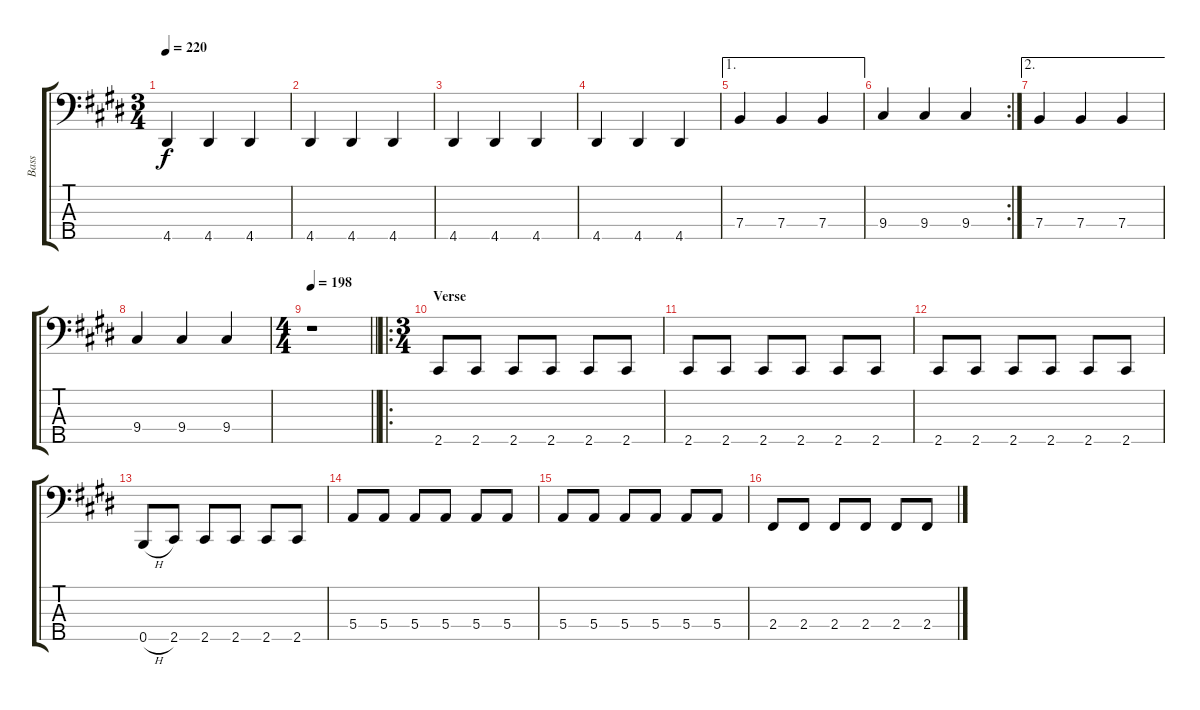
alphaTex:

\track ("Bass" "Bass") {instrument electricbassfinger}
\staff {score tabs}
\tuning (G2 D2 A1 E1 B0) {hide}
\ts (3 4)
\tempo 220
\clef f4
\ks e
4.5.4{dy f} 4.5.4 4.5.4 |
4.5.4 4.5.4 4.5.4 |
4.5.4 4.5.4 4.5.4 |
4.5.4 4.5.4 4.5.4 |
\ae 1
7.4.4 7.4.4 7.4.4 |
\rc 2
9.4.4 9.4.4 9.4.4 |
\ae 2
7.4.4 7.4.4 7.4.4 |
9.4.4 9.4.4 9.4.4 |
\ts (4 4)
\tempo 198
\barLineRight lightlight
r.1 |
\ro
\ts (3 4)
\section ("" "Verse")
2.5.8 2.5.8 2.5.8 2.5.8 2.5.8 2.5.8 |
2.5.8 2.5.8 2.5.8 2.5.8 2.5.8 2.5.8 |
2.5.8 2.5.8 2.5.8 2.5.8 2.5.8 2.5.8 |
0.5{h}.8 2.5.8 2.5.8 2.5.8 2.5.8 2.5.8 |
5.4.8 5.4.8 5.4.8 5.4.8 5.4.8 5.4.8 |
5.4.8 5.4.8 5.4.8 5.4.8 5.4.8 5.4.8 |
2.4.8 2.4.8 2.4.8 2.4.8 2.4.8 2.4.8
